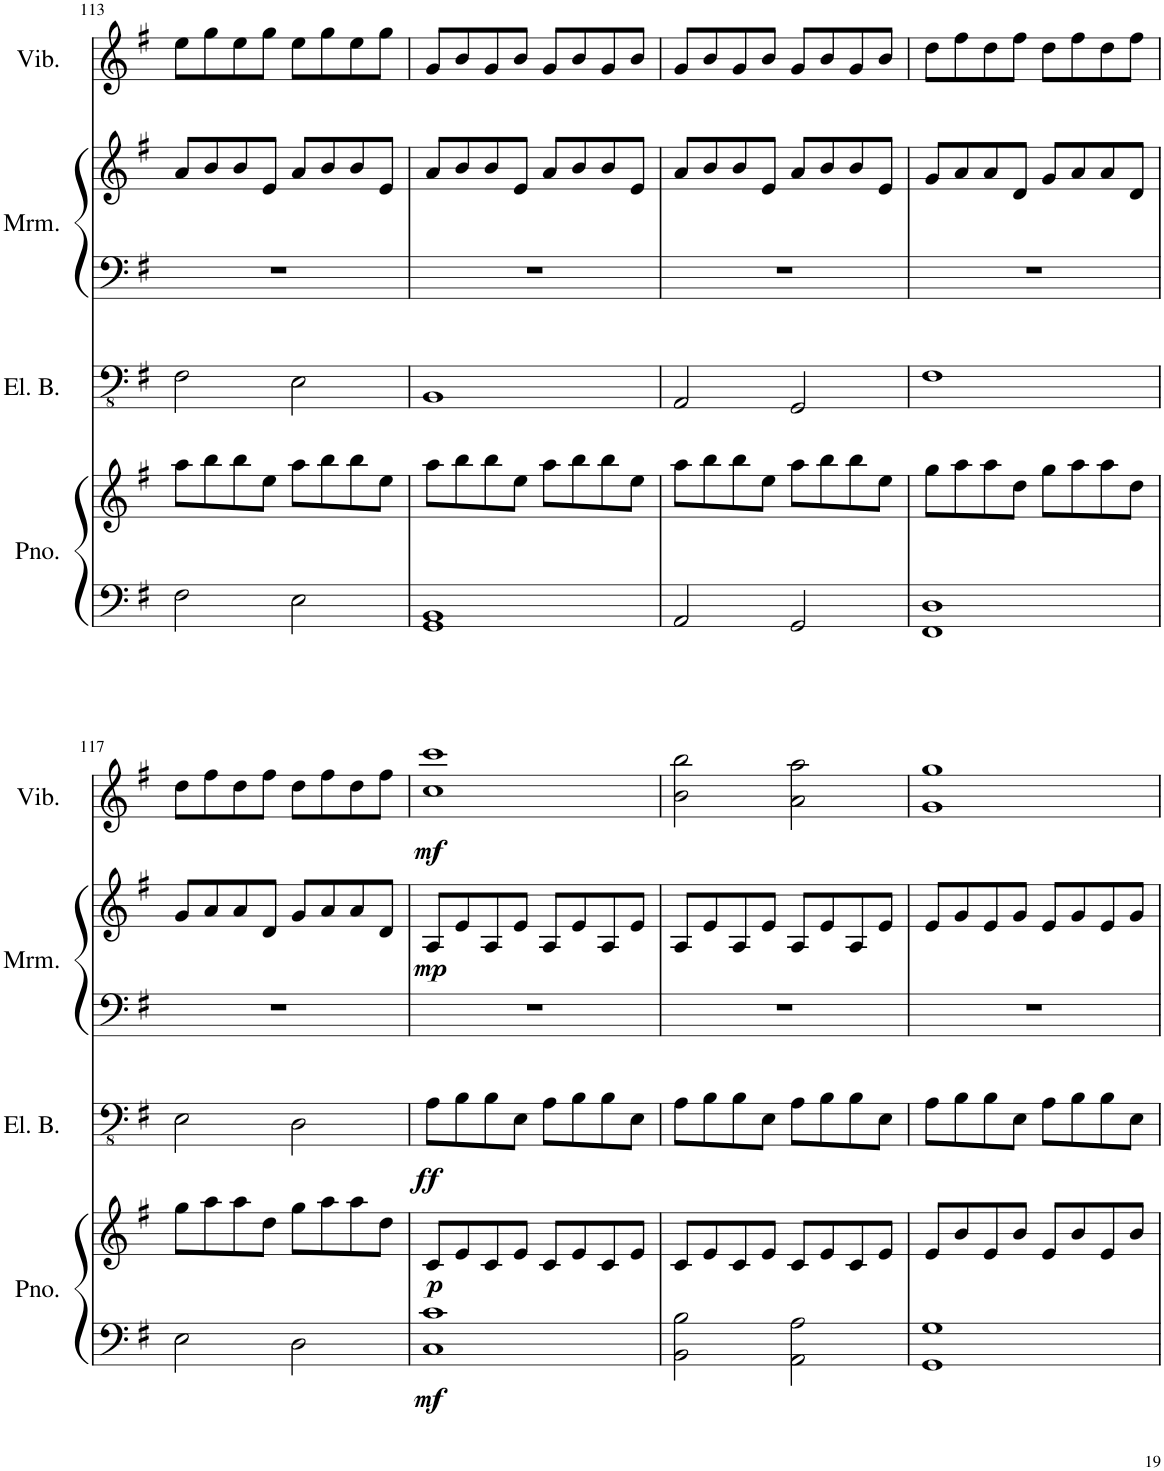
**kern	**kern	**dynam	**kern	**dynam	**kern	**dynam	**kern	**dynam
*part4	*part4	*part4	*part3	*part3	*part2	*part2	*part1	*part1
*staff5	*staff4	*staff4/5	*staff3	*staff3	*staff2	*staff2	*staff1	*staff1
*I"Piano	*	*	*I"Electric Bass	*	*I"Marimba	*	*I"Vibraphone	*
*I'Pno.	*	*	*I'El. B.	*	*I'Mrm.	*	*I'Vib.	*
!!LO:PB:g=z
*clefF4	*clefG2	*	*clefFv4	*	*clefG2	*	*clefG2	*
*k[f#]	*k[f#]	*	*k[f#]	*	*k[f#]	*	*k[f#]	*
*M4/4	*M4/4	*	*M4/4	*	*M4/4	*	*M4/4	*
=113	=113	=113	=113	=113	=113	=113	=113	=113
2F#\	8aa\L	.	2FF#\	.	8a/L	.	8ee\L	.
.	8bb\	.	.	.	8b/	.	8gg\	.
.	8bb\	.	.	.	8b/	.	8ee\	.
.	8ee\J	.	.	.	8e/J	.	8gg\J	.
2E\	8aa\L	.	2EE\	.	8a/L	.	8ee\L	.
.	8bb\	.	.	.	8b/	.	8gg\	.
.	8bb\	.	.	.	8b/	.	8ee\	.
.	8ee\J	.	.	.	8e/J	.	8gg\J	.
=114	=114	=114	=114	=114	=114	=114	=114	=114
1GG 1BB	8aa\L	.	1BBB	.	8a/L	.	8g/L	.
.	8bb\	.	.	.	8b/	.	8b/	.
.	8bb\	.	.	.	8b/	.	8g/	.
.	8ee\J	.	.	.	8e/J	.	8b/J	.
.	8aa\L	.	.	.	8a/L	.	8g/L	.
.	8bb\	.	.	.	8b/	.	8b/	.
.	8bb\	.	.	.	8b/	.	8g/	.
.	8ee\J	.	.	.	8e/J	.	8b/J	.
=115	=115	=115	=115	=115	=115	=115	=115	=115
2AA/	8aa\L	.	2AAA/	.	8a/L	.	8g/L	.
.	8bb\	.	.	.	8b/	.	8b/	.
.	8bb\	.	.	.	8b/	.	8g/	.
.	8ee\J	.	.	.	8e/J	.	8b/J	.
2GG/	8aa\L	.	2GGG/	.	8a/L	.	8g/L	.
.	8bb\	.	.	.	8b/	.	8b/	.
.	8bb\	.	.	.	8b/	.	8g/	.
.	8ee\J	.	.	.	8e/J	.	8b/J	.
=116	=116	=116	=116	=116	=116	=116	=116	=116
1FF# 1D	8gg\L	.	1FF#	.	8g/L	.	8dd\L	.
.	8aa\	.	.	.	8a/	.	8ff#\	.
.	8aa\	.	.	.	8a/	.	8dd\	.
.	8dd\J	.	.	.	8d/J	.	8ff#\J	.
.	8gg\L	.	.	.	8g/L	.	8dd\L	.
.	8aa\	.	.	.	8a/	.	8ff#\	.
.	8aa\	.	.	.	8a/	.	8dd\	.
.	8dd\J	.	.	.	8d/J	.	8ff#\J	.
!!LO:LB:g=z
=117	=117	=117	=117	=117	=117	=117	=117	=117
2E\	8gg\L	.	2EE\	.	8g/L	.	8dd\L	.
.	8aa\	.	.	.	8a/	.	8ff#\	.
.	8aa\	.	.	.	8a/	.	8dd\	.
.	8dd\J	.	.	.	8d/J	.	8ff#\J	.
2D\	8gg\L	.	2DD\	.	8g/L	.	8dd\L	.
.	8aa\	.	.	.	8a/	.	8ff#\	.
.	8aa\	.	.	.	8a/	.	8dd\	.
.	8dd\J	.	.	.	8d/J	.	8ff#\J	.
=118	=118	=118	=118	=118	=118	=118	=118	=118
!	!	!LO:DY:b=2	!	!	!	!	!	!
!	!	!LO:DY:n=1:b	!	!LO:DY:b	!	!LO:DY:b	!	!LO:DY:b
1C 1c	8c/L	mf p	8AA\L	ff	8A/L	mp	1cc 1ccc	mf
.	8e/	.	8BB\	.	8e/	.	.	.
.	8c/	.	8BB\	.	8A/	.	.	.
.	8e/J	.	8EE\J	.	8e/J	.	.	.
.	8c/L	.	8AA\L	.	8A/L	.	.	.
.	8e/	.	8BB\	.	8e/	.	.	.
.	8c/	.	8BB\	.	8A/	.	.	.
.	8e/J	.	8EE\J	.	8e/J	.	.	.
=119	=119	=119	=119	=119	=119	=119	=119	=119
2BB\ 2B\	8c/L	.	8AA\L	.	8A/L	.	2b\ 2bb\	.
.	8e/	.	8BB\	.	8e/	.	.	.
.	8c/	.	8BB\	.	8A/	.	.	.
.	8e/J	.	8EE\J	.	8e/J	.	.	.
2AA\ 2A\	8c/L	.	8AA\L	.	8A/L	.	2a\ 2aa\	.
.	8e/	.	8BB\	.	8e/	.	.	.
.	8c/	.	8BB\	.	8A/	.	.	.
.	8e/J	.	8EE\J	.	8e/J	.	.	.
=120	=120	=120	=120	=120	=120	=120	=120	=120
1GG 1G	8e/L	.	8AA\L	.	8e/L	.	1g 1gg	.
.	8b/	.	8BB\	.	8g/	.	.	.
.	8e/	.	8BB\	.	8e/	.	.	.
.	8b/J	.	8EE\J	.	8g/J	.	.	.
.	8e/L	.	8AA\L	.	8e/L	.	.	.
.	8b/	.	8BB\	.	8g/	.	.	.
.	8e/	.	8BB\	.	8e/	.	.	.
.	8b/J	.	8EE\J	.	8g/J	.	.	.
=	=	=	=	=	=	=	=	=
*-	*-	*-	*-	*-	*-	*-	*-	*-
